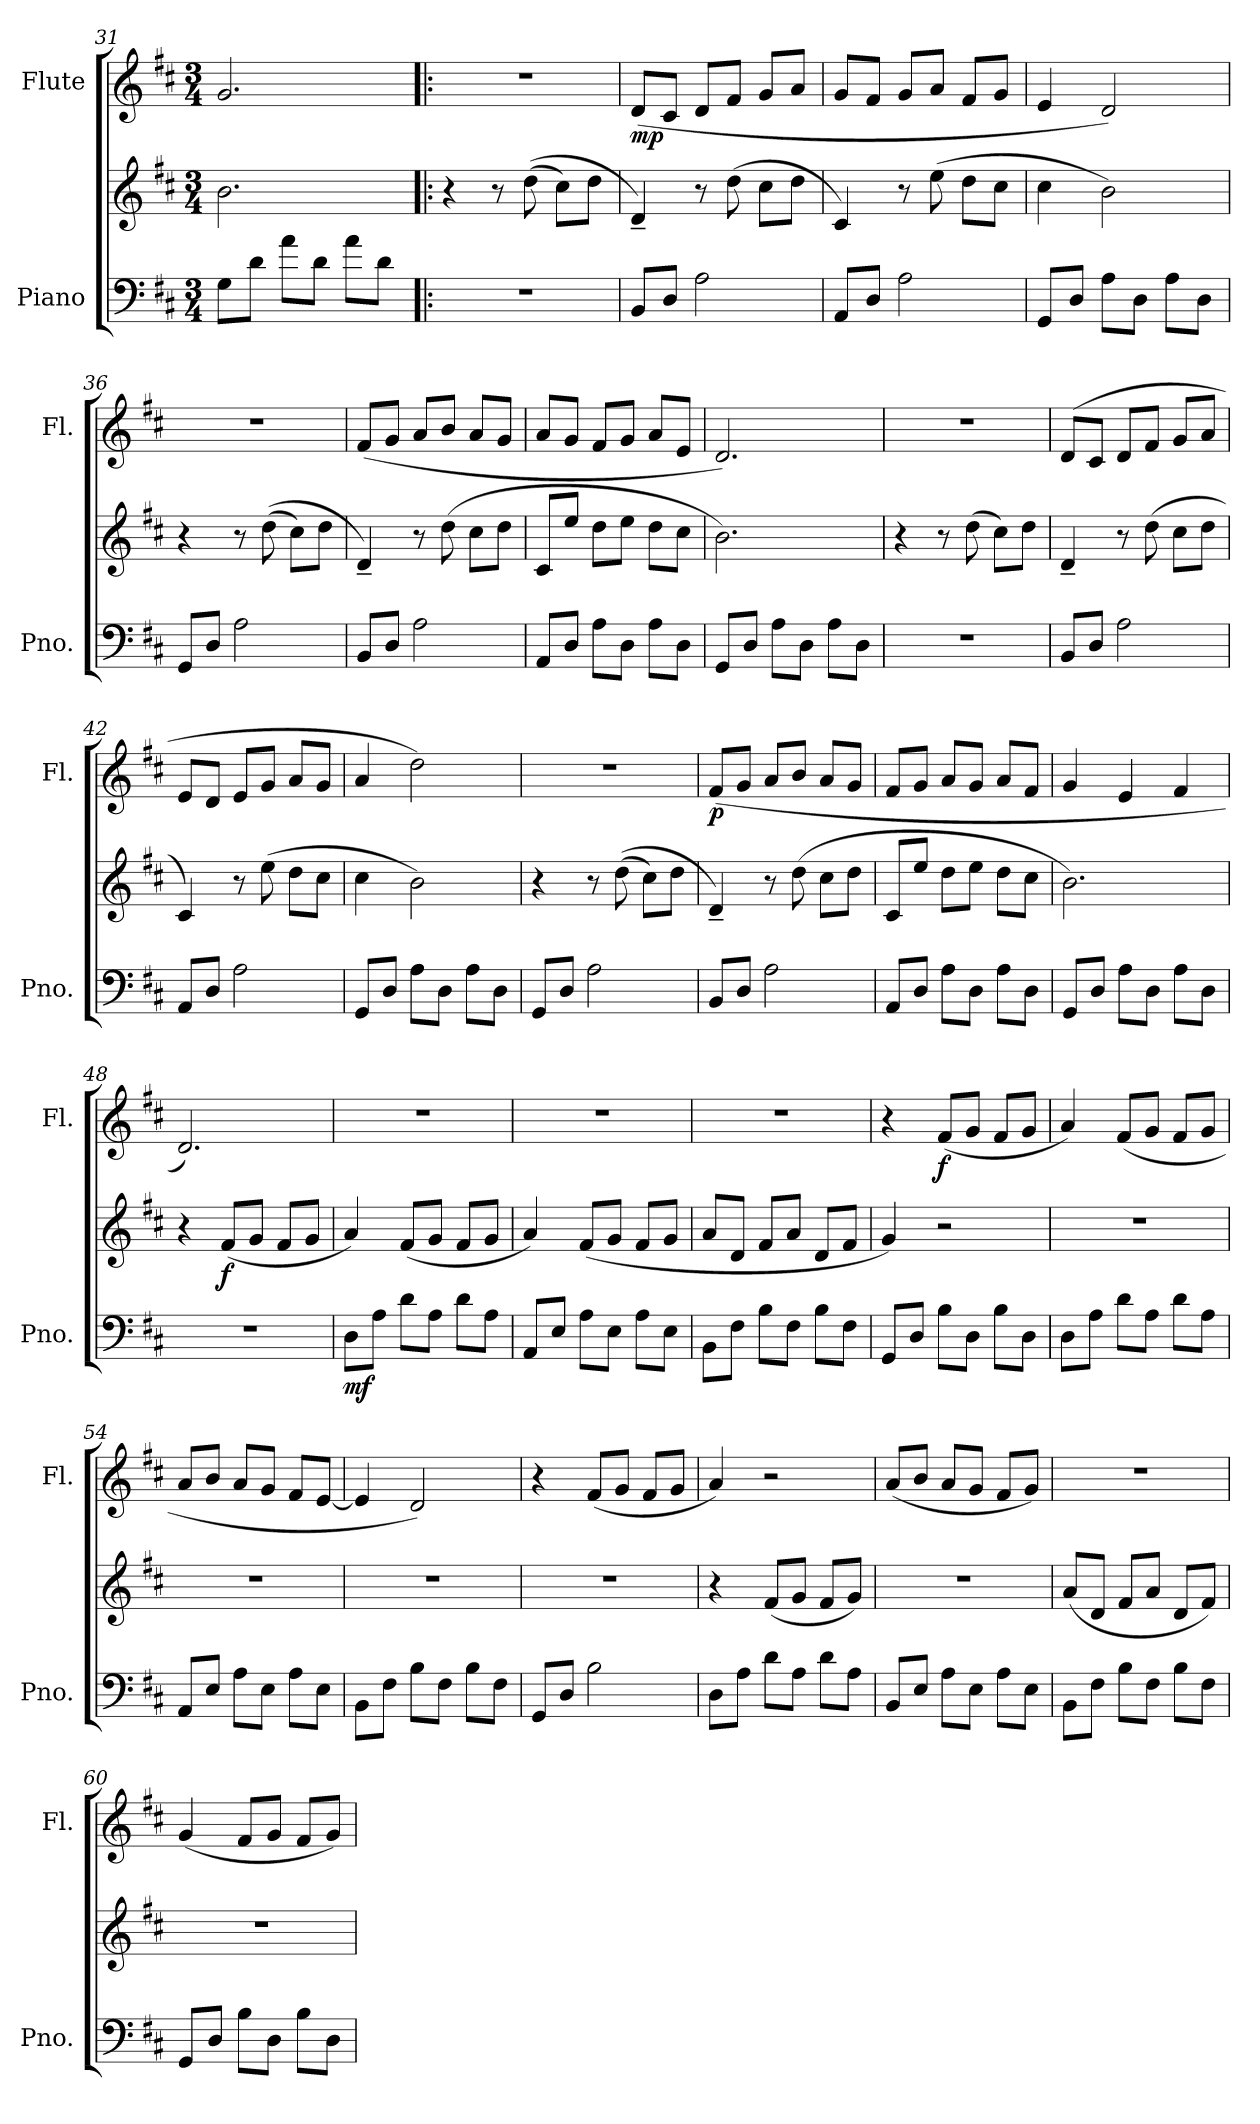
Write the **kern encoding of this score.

**kern	**kern	**dynam	**kern	**dynam
*part2	*part2	*part2	*part1	*part1
*staff3	*staff2	*staff2/3	*staff1	*staff1
*I"Piano	*	*	*I"Flute	*
*I'Pno.	*	*	*I'Fl.	*
*clefF4	*clefG2	*	*clefG2	*
*k[f#c#]	*k[f#c#]	*	*k[f#c#]	*
*M3/4	*M3/4	*	*M3/4	*
=31	=31	=31	=31	=31
8G\L	2.b\	.	2.g/	.
8d\J	.	.	.	.
8a\L	.	.	.	.
8d\J	.	.	.	.
8a\L	.	.	.	.
8d\J	.	.	.	.
!!LO:LB:g=z
=32!|:	=32!|:	=32!|:	=32!|:	=32!|:
2.r	4r	.	2.r	.
.	8r	.	.	.
.	((8dd\	.	.	.
.	8cc#\L)	.	.	.
.	8dd\J	.	.	.
=33	=33	=33	=33	=33
!	!	!	!	!LO:DY:b
8BB/L	4d~/)	.	(8d/L	mp
8D/J	.	.	8c#/J	.
2A\	8r	.	8d/L	.
.	(8dd\	.	8f#/J	.
.	8cc#\L	.	8g/L	.
.	8dd\J	.	8a/J	.
=34	=34	=34	=34	=34
8AA/L	4c#/)	.	8g/L	.
8D/J	.	.	8f#/J	.
2A\	8r	.	8g/L	.
.	(8ee\	.	8a/J	.
.	8dd\L	.	8f#/L	.
.	8cc#\J	.	8g/J	.
=35	=35	=35	=35	=35
8GG/L	4cc#\	.	4e/	.
8D/J	.	.	.	.
8A\L	2b\)	.	2d/)	.
8D\J	.	.	.	.
8A\L	.	.	.	.
8D\J	.	.	.	.
=36	=36	=36	=36	=36
8GG/L	4r	.	2.r	.
8D/J	.	.	.	.
2A\	8r	.	.	.
.	((8dd\	.	.	.
.	8cc#\L)	.	.	.
.	8dd\J	.	.	.
=37	=37	=37	=37	=37
8BB/L	4d~/)	.	(8f#/L	.
8D/J	.	.	8g/J	.
2A\	8r	.	8a/L	.
.	(8dd\	.	8b/J	.
.	8cc#\L	.	8a/L	.
.	8dd\J	.	8g/J	.
!!LO:PB:g=z
=38	=38	=38	=38	=38
8AA/L	8c#/L	.	8a/L	.
8D/J	8ee/J	.	8g/J	.
8A\L	8dd\L	.	8f#/L	.
8D\J	8ee\J	.	8g/J	.
8A\L	8dd\L	.	8a/L	.
8D\J	8cc#\J	.	8e/J	.
=39	=39	=39	=39	=39
8GG/L	2.b\)	.	2.d/)	.
8D/J	.	.	.	.
8A\L	.	.	.	.
8D\J	.	.	.	.
8A\L	.	.	.	.
8D\J	.	.	.	.
=40	=40	=40	=40	=40
2.r	4r	.	2.r	.
.	8r	.	.	.
.	(8dd\	.	.	.
.	8cc#\L)	.	.	.
.	8dd\J	.	.	.
=41	=41	=41	=41	=41
8BB/L	4d~/	.	(8d/L	.
8D/J	.	.	8c#/J	.
2A\	8r	.	8d/L	.
.	(8dd\	.	8f#/J	.
.	8cc#\L	.	8g/L	.
.	8dd\J	.	8a/J	.
=42	=42	=42	=42	=42
8AA/L	4c#/)	.	8e/L	.
8D/J	.	.	8d/J	.
2A\	8r	.	8e/L	.
.	(8ee\	.	8g/J	.
.	8dd\L	.	8a/L	.
.	8cc#\J	.	8g/J	.
=43	=43	=43	=43	=43
8GG/L	4cc#\	.	4a/	.
8D/J	.	.	.	.
8A\L	2b\)	.	2dd\)	.
8D\J	.	.	.	.
8A\L	.	.	.	.
8D\J	.	.	.	.
!!LO:LB:g=z
=44	=44	=44	=44	=44
8GG/L	4r	.	2.r	.
8D/J	.	.	.	.
2A\	8r	.	.	.
.	((8dd\	.	.	.
.	8cc#\L)	.	.	.
.	8dd\J	.	.	.
=45	=45	=45	=45	=45
!	!	!	!	!LO:DY:b
8BB/L	4d~/)	.	(8f#/L	p
8D/J	.	.	8g/J	.
2A\	8r	.	8a/L	.
.	(8dd\	.	8b/J	.
.	8cc#\L	.	8a/L	.
.	8dd\J	.	8g/J	.
=46	=46	=46	=46	=46
8AA/L	8c#/L	.	8f#/L	.
8D/J	8ee/J	.	8g/J	.
8A\L	8dd\L	.	8a/L	.
8D\J	8ee\J	.	8g/J	.
8A\L	8dd\L	.	8a/L	.
8D\J	8cc#\J	.	8f#/J	.
=47	=47	=47	=47	=47
8GG/L	2.b\)	.	4g/	.
8D/J	.	.	.	.
8A\L	.	.	4e/	.
8D\J	.	.	.	.
8A\L	.	.	4f#/	.
8D\J	.	.	.	.
=48	=48	=48	=48	=48
2.r	4r	.	2.d/)	.
!	!	!LO:DY:b	!	!
.	(8f#/L	f	.	.
.	8g/J	.	.	.
.	8f#/L	.	.	.
.	8g/J	.	.	.
=49	=49	=49	=49	=49
!	!	!LO:DY:b=2	!	!
8D\L	4a/)	mf	2.r	.
8A\J	.	.	.	.
8d\L	(8f#/L	.	.	.
8A\J	8g/J	.	.	.
8d\L	8f#/L	.	.	.
8A\J	8g/J	.	.	.
!!LO:LB:g=z
=50	=50	=50	=50	=50
8AA/L	4a/)	.	2.r	.
8E/J	.	.	.	.
8A\L	(8f#/L	.	.	.
8E\J	8g/J	.	.	.
8A\L	8f#/L	.	.	.
8E\J	8g/J	.	.	.
=51	=51	=51	=51	=51
8BB\L	8a/L	.	2.r	.
8F#\J	8d/J	.	.	.
8B\L	8f#/L	.	.	.
8F#\J	8a/J	.	.	.
8B\L	8d/L	.	.	.
8F#\J	8f#/J	.	.	.
=52	=52	=52	=52	=52
8GG/L	4g/)	.	4r	.
8D/J	.	.	.	.
!	!	!	!	!LO:DY:b
8B\L	2r	.	(8f#/L	f
8D\J	.	.	8g/J	.
8B\L	.	.	8f#/L	.
8D\J	.	.	8g/J	.
=53	=53	=53	=53	=53
8D\L	2.r	.	4a/)	.
8A\J	.	.	.	.
8d\L	.	.	(8f#/L	.
8A\J	.	.	8g/J	.
8d\L	.	.	8f#/L	.
8A\J	.	.	8g/J	.
=54	=54	=54	=54	=54
8AA/L	2.r	.	8a/L	.
8E/J	.	.	8b/J	.
8A\L	.	.	8a/L	.
8E\J	.	.	8g/J	.
8A\L	.	.	8f#/L	.
8E\J	.	.	[8e/J	.
=55	=55	=55	=55	=55
8BB\L	2.r	.	4e/]	.
8F#\J	.	.	.	.
8B\L	.	.	2d/)	.
8F#\J	.	.	.	.
8B\L	.	.	.	.
8F#\J	.	.	.	.
!!LO:LB:g=z
=56	=56	=56	=56	=56
8GG/L	2.r	.	4r	.
8D/J	.	.	.	.
2B\	.	.	(8f#/L	.
.	.	.	8g/J	.
.	.	.	8f#/L	.
.	.	.	8g/J	.
=57	=57	=57	=57	=57
8D\L	4r	.	4a/)	.
8A\J	.	.	.	.
8d\L	(8f#/L	.	2r	.
8A\J	8g/J	.	.	.
8d\L	8f#/L	.	.	.
8A\J	8g/J)	.	.	.
=58	=58	=58	=58	=58
8BB/L	2.r	.	(8a/L	.
8E/J	.	.	8b/J	.
8A\L	.	.	8a/L	.
8E\J	.	.	8g/J	.
8A\L	.	.	8f#/L	.
8E\J	.	.	8g/J)	.
=59	=59	=59	=59	=59
8BB\L	(8a/L	.	2.r	.
8F#\J	8d/J	.	.	.
8B\L	8f#/L	.	.	.
8F#\J	8a/J	.	.	.
8B\L	8d/L	.	.	.
8F#\J	8f#/J)	.	.	.
=60	=60	=60	=60	=60
8GG/L	2.r	.	(4g/	.
8D/J	.	.	.	.
8B\L	.	.	8f#/L	.
8D\J	.	.	8g/J	.
8B\L	.	.	8f#/L	.
8D\J	.	.	8g/J)	.
=	=	=	=	=
*-	*-	*-	*-	*-
